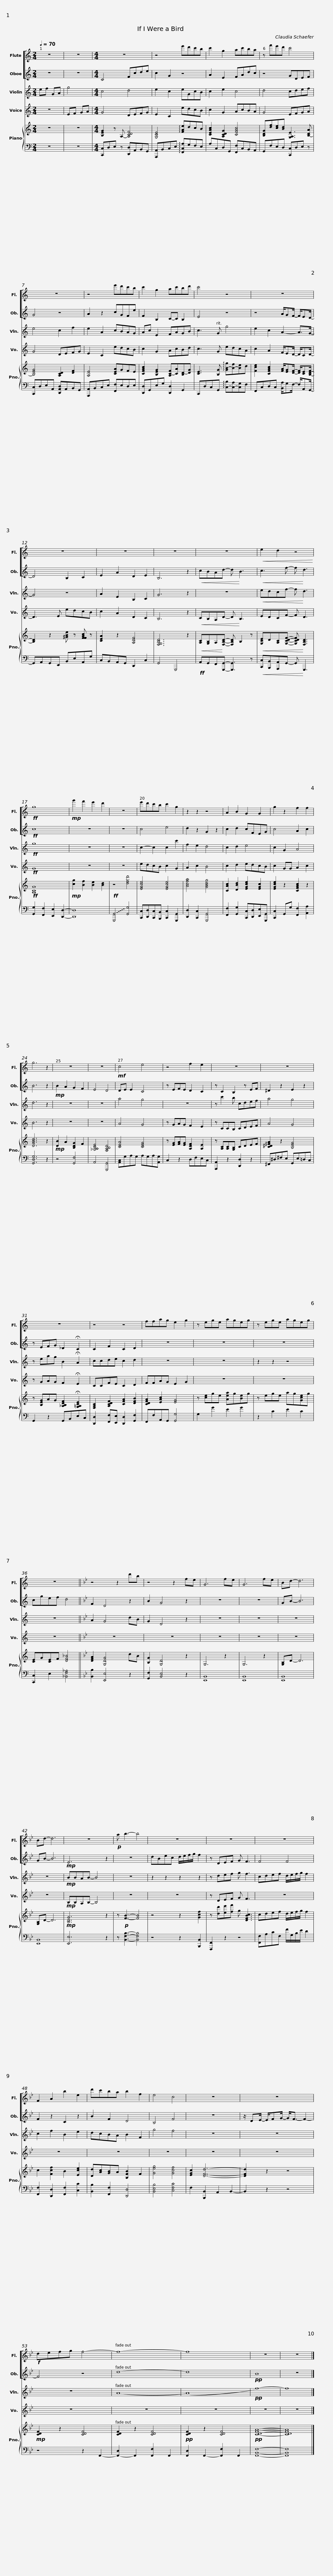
X:1
%%score [ 1 2 ] 3 4 { 5 | 6 }
L:1/8
Q:1/4=70
M:2/4
I:linebreak $
K:C
V:1 treble
V:2 treble
V:3 treble
V:4 treble
V:5 treble
V:6 bass
V:1
 z4 | z4 |[M:4/4] z8 |$ z4 e'd'c'b | c'2 g2 ac'ba | %5
 z f'e'd' c'4 |$ z8 | z4 e'd'c'b | c'2 g2 ac'bd' |$ c'4 z4 | %10
 z8 | z8 |$ z8 | z8 | z8 |$ %15
!<(! e2 d2 z4!<)! |!ff! g8 |!mp! g'2 f'2 e'2 d'2 |$ z8 | e'd'c'b c'2 g2 | %20
 z2 z2 z4 |$ A2 B2 G2 G2 | g2 z2 f2 f2 | g6 z2 |$ z8 | %25
 z8 |!mf! c4 e4 |$ z4 f2 e2 | z8 | z8 |$ %30
 z8 | z4 z4 | ffag e2 g2 |$ z ege ageg | z ege ageg | %35
 z8 ||$[K:Bb] z4 z2 d'b | z4 z2 fe | G6 fe |$ G6 fe | %40
 Bd- d6 | Bd- d6 |$ z8 |!p! a b3- b4 | z8 |$ %45
 z8 | z8 | F2 A2 b2 e2 |$ d'c'ba b2 f2 | e4 c4 | %50
 z8 |$ z8 |!f! defg f4- | f8- |$ f8 | %55
 z8 | z8 |] %57
V:2
 z4 | z4 |[M:4/4] C4 Fcde |$ c2 G2 z4 | A2 E2 FAdc | %5
 z4 GDEF |$ G4 z4 | A2 z2 cGFe | F2 B,2 C-C B,2 |$ E4 z4 | %10
 z4 A/GF/- F/ED/- | D4 B,2 C2 |$ E2 A2 D2 E2 | B,6 z2 |!<(! cBAd- d!<)! B3 |$ %15
!<(! c3 f- f!<)! d3 |!ff! c8 | z8 |$ z8 | c4 e4 | %20
 d2 z2 G2 z2 |$ c2 d2 cFEG | c4 A2 c2 | B6 z2 |$!mp! B2 A2 G2 F2 | %25
 E4 D4 | DE E2 C4 |$ z EFE D2 C2 | z C2 B,2 z EF | ^D2 z2 E2 z2 |$ %30
 z EFG _D2 !fermata!C2 | C2 F2 C2 D2 | z8 |$ z8 | z8 | %35
 cgef d4 ||$[K:Bb] F2 D4 z2 | B2 G4 z2 | z8 |$ z8 | %40
 GB- B6 | GB- B6 |$!mp! E6 z2 | z8 | dBec d/e/f/g/ f2 |$ %45
 z DEF G F3 | F4 F4 | F2 z2 C2 z2 |$ B2 F2 D4 | B,4 F4 | %50
 z8 |$ z/ DE/- E/FG/- G<F- F2- | F4 z4 | d8- |$ d8 | %55
!pp! B8 | z8 |] %57
V:3
 ef GA | g4 |[M:4/4] c4 d4 |$ e2 c2 eGcB | c2 e2 c4 | %5
 d4 cdef |$ e4 c2 f2 | e2 A2 cBAG | Ac E2 FAGB |$ c3 G g4 | %10
 e2 c2 A2- A>G- | G4 z4 |$ A2 E2 B,2 C2 | G6 z2 | z8 |$ %15
!<(! edcf- f!<)! d3 |!ff! g8 | z8 |$ z8 | c2- c2 c2 c'2 | %20
 f2 e2 d4 |$ c2 d2 e4 | c2 G2 A4 | d6 z2 |$ z8 | %25
 z8 | a4 g4 |$ z8 | z c'2 b cdef | a4 g4 |$ %30
 z eag B2 !fermata!A2 | ccde c2 d2 | z8 |$ z8 | z2 z2 z4 | %35
 z8 ||$[K:Bb] A2 G4 dB | G2 D4 z2 | z8 |$ z8 | %40
 z8 | z8 |$!mp! BBAB- B4 | z8 | z2 z2 z2 z2 |$ %45
 z def g f3 | cdef d/e/f/g/ f2 | c2 f2 B2 e2 |$ dcBA B2 F2 | g4 f4 | %50
 z8 |$ z8 | z8 | A8- |$ (A8 | %55
!pp! f8-) | f8 |] %57
V:4
 z4 | EF GA |[M:4/4] G4 DEFG |$ E2 C2 edcB | c2 G2 AcBA | %5
 G4 EFGA |$ G4 DEFG | E2 C2 edcB | c2 G2 AcBd |$ c3 G edcA | %10
 c2 A2 F/ED/- D/CD/- | D3 E edcB |$ c2 A2 D2 C2 | B,6 z2 |!<(! CB,A,D- D!<)! B,3 |$ %15
 EDCF- F D3 |!ff! G8 | z8 |$ z8 | edcB c2 G2 | %20
 A2 c2 B4 |$ c2 d2 edcB | c2 GG A2 c2 | B6 z2 |$ z8 | %25
 z8 | A4 G4 |$ z GAG F2 E2 | z CCB, CDEF | A4 G4 |$ %30
 z GAG F2 !fermata!E2 | CCFE C2 D2 | FFAG E2 G2 |$ z8 | z8 | %35
 z8 ||$[K:Bb] z8 | z8 | z8 |$ z8 | %40
 z8 | z8 |$!mp! B,B,A,B,- B,4 | z8 | z8 |$ %45
 z DEF G F3 | z8 | z8 |$ z8 | z8 | %50
 z8 |$ z8 | z8 | z8 |$ z8 | %55
 z8 | z8 |] %57
V:5
 z4 | z4 |[M:4/4] [B,EG]2 z A,- [A,CDF]4 |$ [G,CE]4 !arpeggio![FAe]dcB | [CEAc]2 [A,CDG]2 [CFAc]4 | %5
 [B,DG][df][ce][Bd] [G,A,E]3 [B,-DA] |$ [B,EG]4 [A,CD]2 [DF]2 | [A,E]4 [CEA]GFE | [CFAc]2 [B,EG]2 [A,C-F][CA][B,D-][DG] |$ [CE]3 [B,G] !arpeggio![GB-g][B-f][Be]d | %10
 [Fce]2 [CFAc]2 [FA]/[EG][DF]/- [DF]/[CE][B,-D-F]/ | [B,D]2 z2 [^GBe] z [FFAc] z |$ [CEA]2 z2 [A,DF]4 | [F,G,B,D]6 z2 |!<(! [A,C][G,B,]A,!<)![F,B,D]- [F,B,D] B,2 z |$ %15
!<(! [G,CE]D[A,C][G,CDF]- [G,CDF]!<)! [F,B,D]3 |!ff! [A,CG]8 |!mp! [cg]2 [Bf]2 [Be]2 [Bd]2 |$!ff! z4 [dfd']4 | [EGce]4 [EGce]4 | %20
 [Acfa]4 [GBdg]4 |$ [CAc]2 [DBd]2 [EGce]2 [EGc]2 | [EGce]2 z2 [CFAc]2 z2 | [DGBd]6 z2 |$!mp! [DB]2 A2 [B,DG]2 F2 | %25
 [_G,A,CE]4 [F,A,B,D]4 | [CEA]4 [CEG]4 |$ z [EG][FA][EG] [A,DF]2 [A,E]2 | z [A,C][A,C][G,B,] CDEF | [C^D^FA]2 z2 [B,EG]4 |$ %30
 z [B,EG]AG [_A,B,DF]2 !fermata![G,=A,CE]2 | [F,A,C]2 [A,CDF]2 [CFA]2 [DFB]2 | [CDFA]2 [EAc]2 [EG]4 |$ z [ce]ge [Aea]g[Be]g | z ege ag[Gce]g | %35
 [CE]G[CE]F [DF_B]4 ||$[K:Bb] [DFA]2 [G,DG]4 dB | [B,G]2 [G,D]4 z2 | G,6 z2 |$ G,6 z2 | %40
 [G,B,]D- D6 | [G,B,]D- D6 |$!mp! [B,DG]6 z2 | z!p! [FB]3- [FB]4 | z4 z2 [Gcf]2 |$ %45
 z [dd'][ee'][ff'] g [DFBc]3 | cdef d/e/f/g/ f2 | c2 [Fcf]2 B2 [Ece]2 |$ [Dd][Ac][GB]A [B,FB]2 F2 | [Geg]4 [Gcf]4 | %50
 [EGc]2 [DFd]6- |$ [DFd]2 z2 z4 |!mp! [CDF]2 z2 [CDF]4 | [CDF]2 z2 [CDF]4 |$!pp! [CDF]2 z2 [CDF]4 | %55
!pp! [CDFA]8- | [CDFA]8 |] %57
V:6
 z4 | z4 |[M:4/4] [C,,C,]D,E, z [D,,D,]A,,B,,G,, |$ [A,,,A,,]B,,C,E, !arpeggio![F,,C,A,]G,F,E, | A,C,D,G,, [F,,F,]C,B,,A,, | %5
 G,,F,E,D, [C,,C,]D,E, z |$ [C,,C,]D,E,A,, [D,,A,,D,]A,,B,,G,, | [A,,,A,,]B,,C,E, [F,,F,]E,D,E, | [D,,D,]G,,E,G, [D,,D,]2 G,,2 |$ C,,D,C,G,, !arpeggio![C,-B,][C,-A,][C,G,]F, | %10
 F,,C,D,C, [B,,A,]/G,F,/- F,/A,,G,,/- | G,,A,,G,,E,, B,,E,A,,G, |$ C,B,,A,,G,, D,,2 C,2 | G,,4 G,,,4 |!ff! A,,G,,F,,[G,,,G,,]- [G,,,G,,]3 z |$ %15
!<(! [C,,C,][B,,,B,,][A,,,A,,]G,,- G,,!<)! G,,,3 | [G,,G,]2 [F,,F,]2 [E,,E,]2 [D,,D,]2- | [D,,D,]8 |$ !~(![G,,,G,,]4 !~)![G,,G,]4 | [C,,C,][D,,D,][C,,C,][B,,,B,,] [C,,C,]2 [G,,,G,,]2 | %20
 [D,,D,]2 [C,,C,]2 [G,,,G,,]4 |$ [F,,F,]2 [G,,G,]2 [C,,C,][D,,D,][E,,E,][G,,,G,,] | [C,,C,]2 G,,G, [F,,F,]2 [A,,A,]2 | [G,,D,G,]6 z2 |$ z4 [G,,F,]4 | %25
 A,,4 [G,,,G,,]4 | [A,,C,]G,A,G, A,G,A,[A,,G,] |$ C,2 z2 D,F,E,C, | [A,,,A,,]2 z2 [D,,D,]2 z2 | ^F,,^D,^F,E, G,,E,=D,C, |$ %30
 G,,2 z2 G,,B,,E,C, | [D,,D,]2 [F,,F,][E,,E,] [D,,D,]2 [G,,F,]2 | F,,F,A,,G,, [G,,G,]4 |$ G,2 G2 E2 G2 | z2 C2 E2 C2 | %35
 [C,,C,]2 E,2 [_B,,F,_A,]4 ||$[K:Bb] [B,,B,]2 [E,,E,]4 z2 | [G,,F,]2 [B,,E,]4 z2 | [E,,B,,]8 |$ [E,,B,,]8 | %40
 [E,,B,,]8 | [E,,B,,]8 |$ [E,,E,]6 z2 | z [B,,F,B,]3- [B,,F,B,]4 | z4 z2 [B,,,B,,]2 |$ %45
 [F,,,F,,]2 z2 z4 | [F,,F,]A,CF, F/G,/B,/E/ D2 | [F,,F,]2 [D,,D,]2 [F,,F,]2 [C,C]2 |$ [B,,B,]2 [F,,F,]2 [D,,D,]4 | [B,,E,B,]4 [C,F,C]4 | %50
 F,2 [B,,,B,,]2 A,,2 B,,2- |$ B,,2 z2 z4 | z4 z2 F,,2- | [F,,-D,]2 F,,2 [F,,F,]2 F,,2 |$ [F,,D,]2 F,,2- [F,,F,]2 F,,2 | %55
 [F,,B,,F,]8- | [F,,B,,F,]8 |] %57
